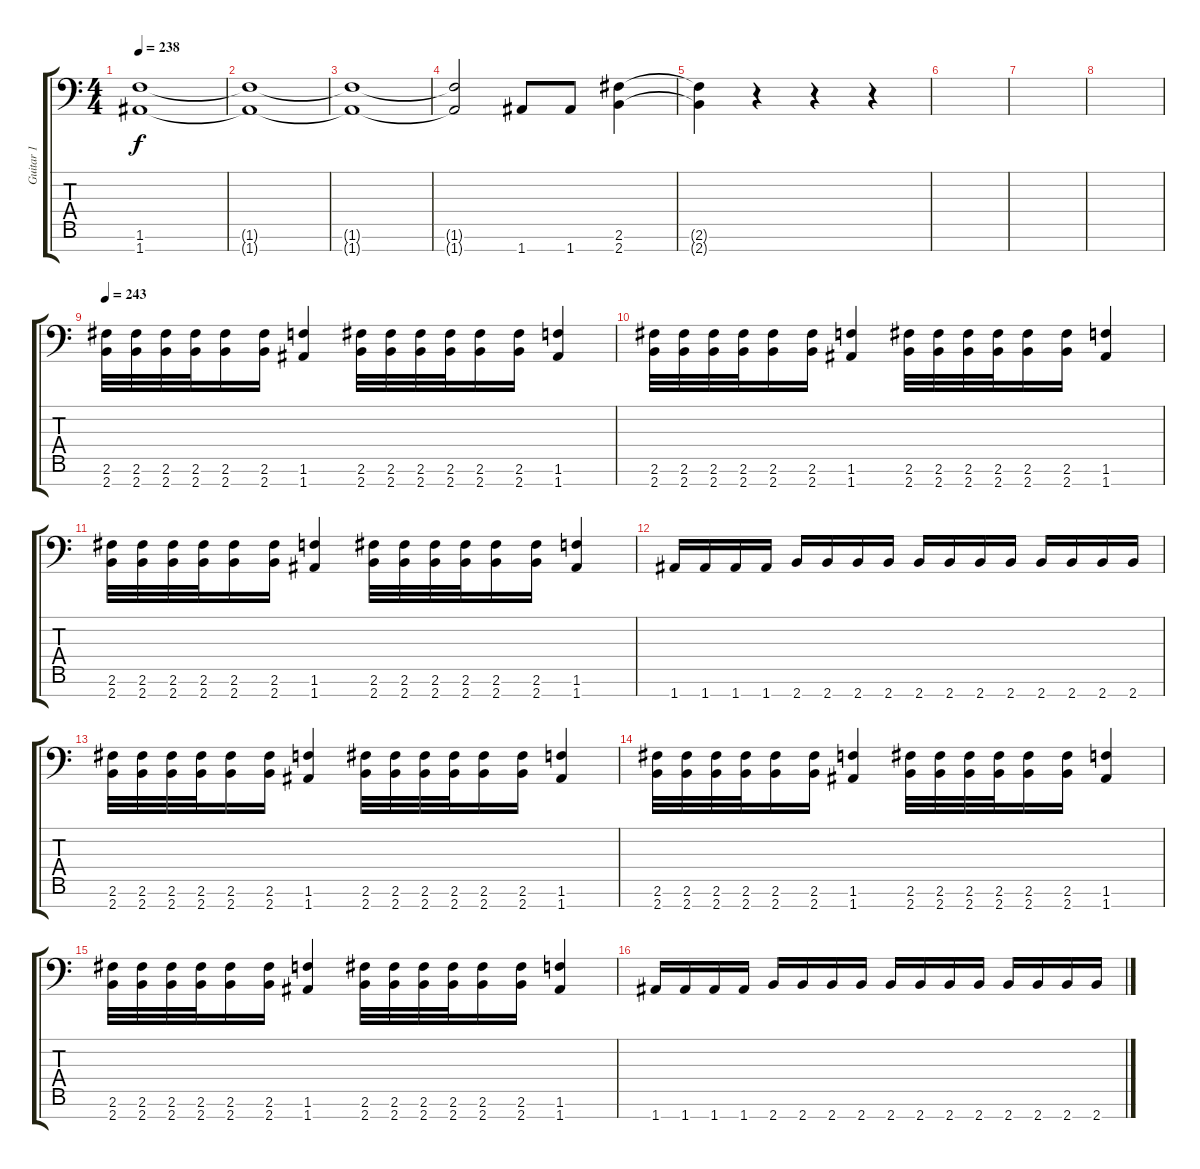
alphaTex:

\track ("Guitar 1" "Guitar 1") {instrument distortionguitar}
\staff {score tabs}
\tuning (E4 B3 Gb3 D3 A2 E2 A1) {hide}
\ts (4 4)
\tempo 238
\clef f4
\ks c
(1.6 1.7).1{dy f} |
(1.6{t} 1.7{t}).1 |
(1.6{t} 1.7{t}).1 |
(1.6{t} 1.7{t}).2 1.7.8 1.7.8 (2.6 2.7).4 |
(2.6{t} 2.7{t}).4 r.4 r.4 r.4 |
|
|
|
\tempo 243
(2.6 2.7).32 (2.6 2.7).32 (2.6 2.7).32 (2.6 2.7).32 (2.6 2.7).16 (2.6 2.7).16 (1.6 1.7).4 (2.6 2.7).32 (2.6 2.7).32 (2.6 2.7).32 (2.6 2.7).32 (2.6 2.7).16 (2.6 2.7).16 (1.6 1.7).4 |
(2.6 2.7).32 (2.6 2.7).32 (2.6 2.7).32 (2.6 2.7).32 (2.6 2.7).16 (2.6 2.7).16 (1.6 1.7).4 (2.6 2.7).32 (2.6 2.7).32 (2.6 2.7).32 (2.6 2.7).32 (2.6 2.7).16 (2.6 2.7).16 (1.6 1.7).4 |
(2.6 2.7).32 (2.6 2.7).32 (2.6 2.7).32 (2.6 2.7).32 (2.6 2.7).16 (2.6 2.7).16 (1.6 1.7).4 (2.6 2.7).32 (2.6 2.7).32 (2.6 2.7).32 (2.6 2.7).32 (2.6 2.7).16 (2.6 2.7).16 (1.6 1.7).4 |
1.7.16 1.7.16 1.7.16 1.7.16 2.7.16 2.7.16 2.7.16 2.7.16 2.7.16 2.7.16 2.7.16 2.7.16 2.7.16 2.7.16 2.7.16 2.7.16 |
(2.6 2.7).32 (2.6 2.7).32 (2.6 2.7).32 (2.6 2.7).32 (2.6 2.7).16 (2.6 2.7).16 (1.6 1.7).4 (2.6 2.7).32 (2.6 2.7).32 (2.6 2.7).32 (2.6 2.7).32 (2.6 2.7).16 (2.6 2.7).16 (1.6 1.7).4 |
(2.6 2.7).32 (2.6 2.7).32 (2.6 2.7).32 (2.6 2.7).32 (2.6 2.7).16 (2.6 2.7).16 (1.6 1.7).4 (2.6 2.7).32 (2.6 2.7).32 (2.6 2.7).32 (2.6 2.7).32 (2.6 2.7).16 (2.6 2.7).16 (1.6 1.7).4 |
(2.6 2.7).32 (2.6 2.7).32 (2.6 2.7).32 (2.6 2.7).32 (2.6 2.7).16 (2.6 2.7).16 (1.6 1.7).4 (2.6 2.7).32 (2.6 2.7).32 (2.6 2.7).32 (2.6 2.7).32 (2.6 2.7).16 (2.6 2.7).16 (1.6 1.7).4 |
1.7.16 1.7.16 1.7.16 1.7.16 2.7.16 2.7.16 2.7.16 2.7.16 2.7.16 2.7.16 2.7.16 2.7.16 2.7.16 2.7.16 2.7.16 2.7.16
